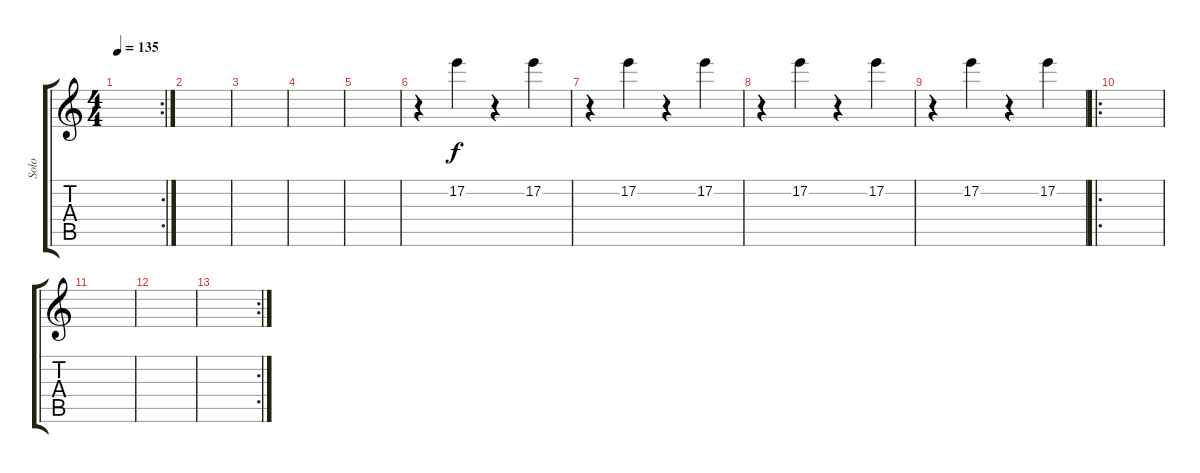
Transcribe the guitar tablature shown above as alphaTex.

\track ("Solo" "Solo") {instrument distortionguitar}
\staff {score tabs}
\tuning (E4 B3 G3 D3 A2 E2) {hide}
\rc 2
\ts (4 4)
\tempo 135
\clef g2
\ks c
|
|
|
|
|
r.4 17.2.4 r.4 17.2.4 |
r.4 17.2.4 r.4 17.2.4 |
r.4 17.2.4 r.4 17.2.4 |
r.4 17.2.4 r.4 17.2.4 |
\ro
|
|
|
\rc 2
